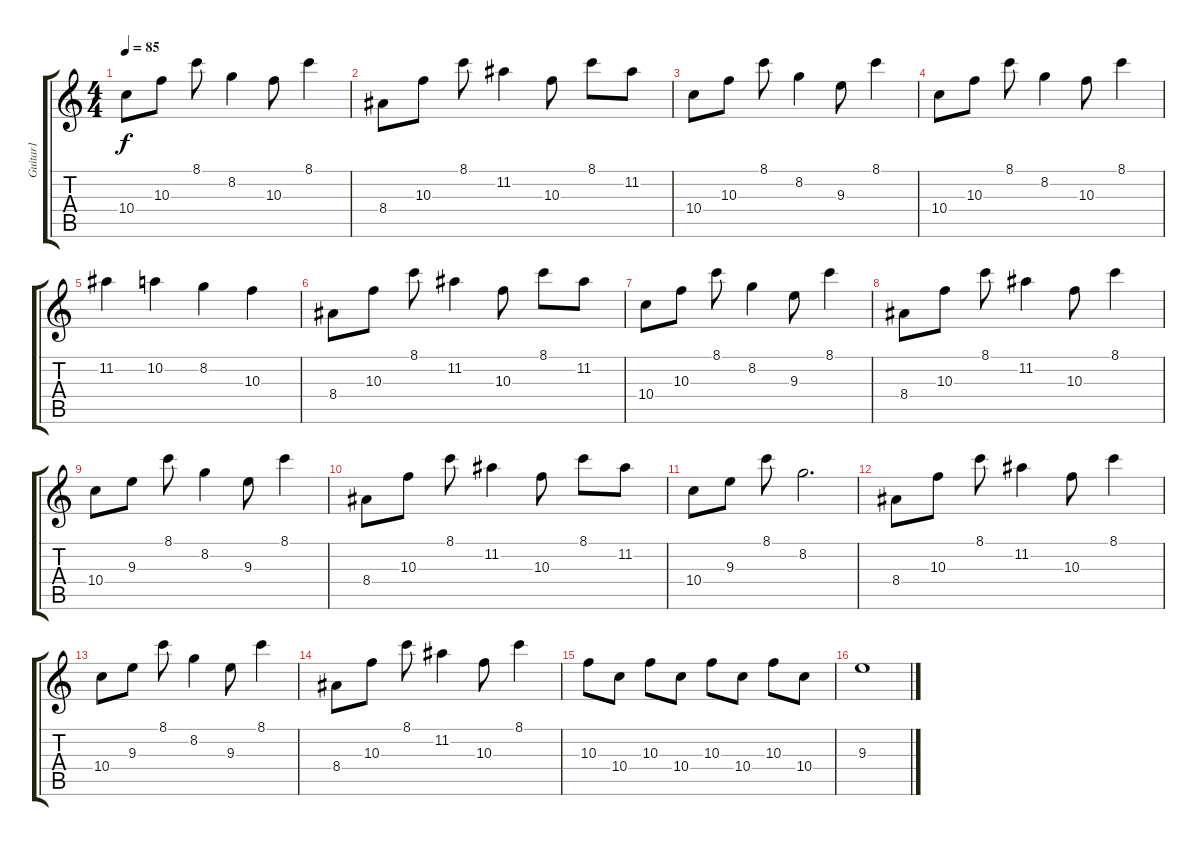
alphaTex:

\track ("Guitar1" "Guitar1") {instrument acousticguitarsteel}
\staff {score tabs}
\tuning (E4 B3 G3 D3 A2 E2) {hide}
\ts (4 4)
\tempo 85
\clef g2
\ks c
10.4.8{dy f} 10.3.8 8.1.8 8.2.4 10.3.8 8.1.4 |
8.4.8 10.3.8 8.1.8 11.2.4 10.3.8 8.1.8 11.2.8 |
10.4.8 10.3.8 8.1.8 8.2.4 9.3.8 8.1.4 |
10.4.8 10.3.8 8.1.8 8.2.4 10.3.8 8.1.4 |
11.2.4 10.2.4 8.2.4 10.3.4 |
8.4.8 10.3.8 8.1.8 11.2.4 10.3.8 8.1.8 11.2.8 |
10.4.8 10.3.8 8.1.8 8.2.4 9.3.8 8.1.4 |
8.4.8 10.3.8 8.1.8 11.2.4 10.3.8 8.1.4 |
10.4.8 9.3.8 8.1.8 8.2.4 9.3.8 8.1.4 |
8.4.8 10.3.8 8.1.8 11.2.4 10.3.8 8.1.8 11.2.8 |
10.4.8 9.3.8 8.1.8 8.2.2{d} |
8.4.8 10.3.8 8.1.8 11.2.4 10.3.8 8.1.4 |
10.4.8 9.3.8 8.1.8 8.2.4 9.3.8 8.1.4 |
8.4.8 10.3.8 8.1.8 11.2.4 10.3.8 8.1.4 |
10.3.8 10.4.8 10.3.8 10.4.8 10.3.8 10.4.8 10.3.8 10.4.8 |
9.3{h}.1
